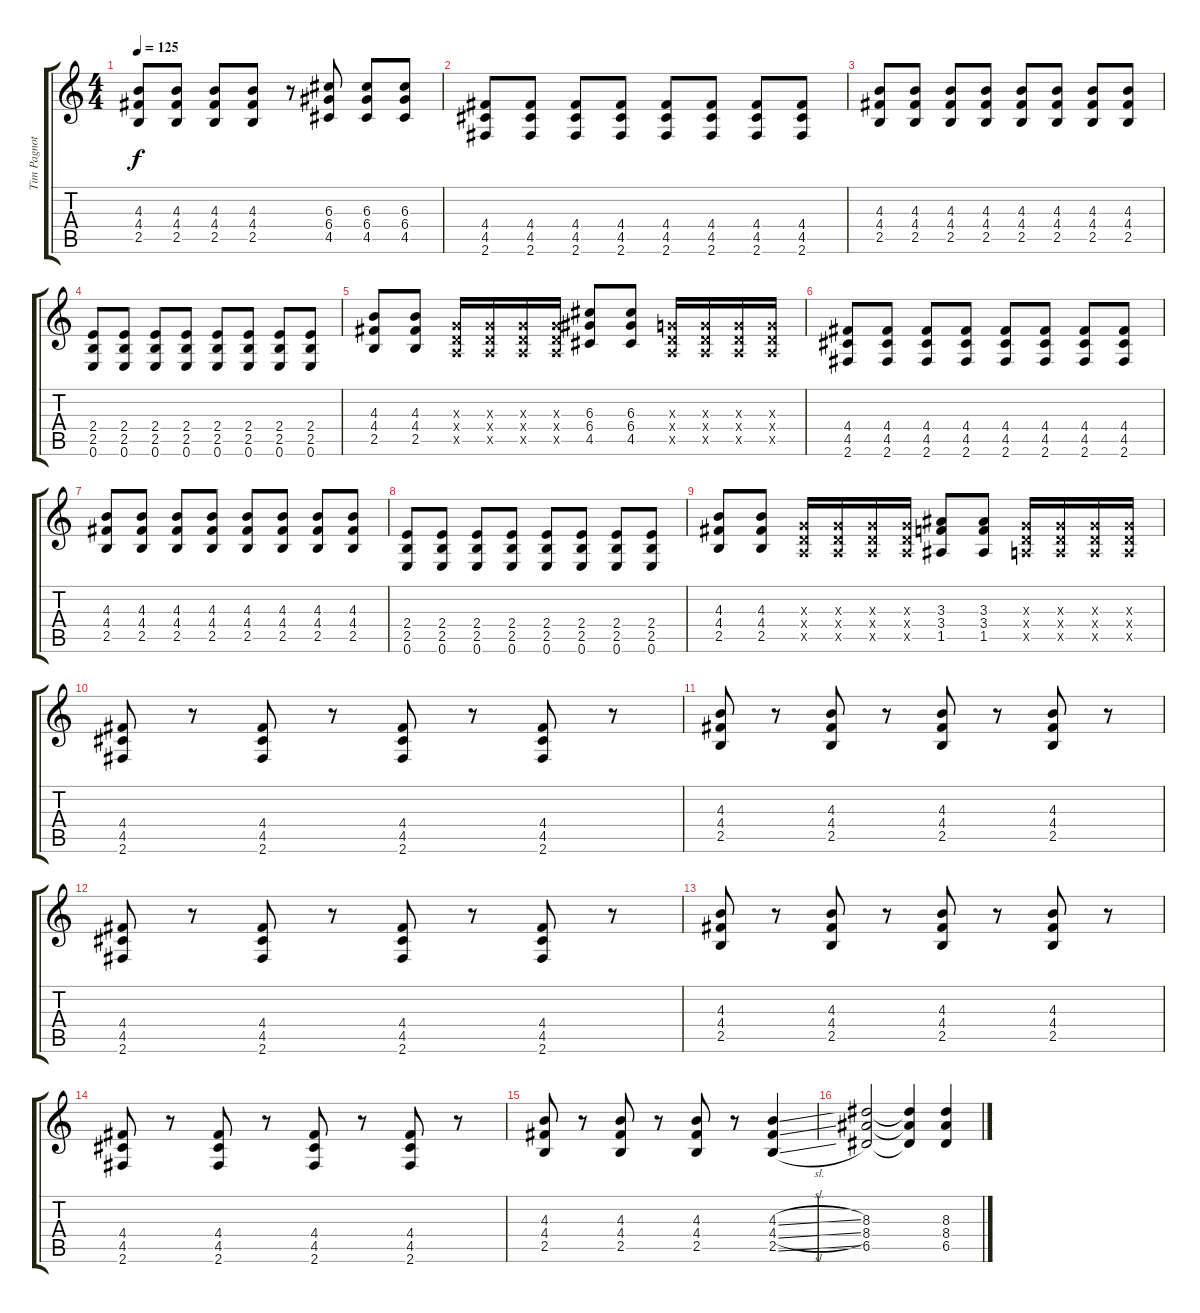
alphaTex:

\track ("Tim Pagnota (guitare)" "Tim Pagnot") {instrument distortionguitar}
\staff {score tabs}
\tuning (E4 B3 G3 D3 A2 E2) {hide}
\ts (4 4)
\tempo 125
\clef g2
\ks c
(4.3 4.4 2.5).8{dy f} (4.3 4.4 2.5).8 (4.3 4.4 2.5).8 (4.3 4.4 2.5).8 r.8 (6.3 6.4 4.5).8 (6.3 6.4 4.5).8 (6.3 6.4 4.5).8 |
(4.4 4.5 2.6).8 (4.4 4.5 2.6).8 (4.4 4.5 2.6).8 (4.4 4.5 2.6).8 (4.4 4.5 2.6).8 (4.4 4.5 2.6).8 (4.4 4.5 2.6).8 (4.4 4.5 2.6).8 |
(4.3 4.4 2.5).8 (4.3 4.4 2.5).8 (4.3 4.4 2.5).8 (4.3 4.4 2.5).8 (4.3 4.4 2.5).8 (4.3 4.4 2.5).8 (4.3 4.4 2.5).8 (4.3 4.4 2.5).8 |
(2.4 2.5 0.6).8 (2.4 2.5 0.6).8 (2.4 2.5 0.6).8 (2.4 2.5 0.6).8 (2.4 2.5 0.6).8 (2.4 2.5 0.6).8 (2.4 2.5 0.6).8 (2.4 2.5 0.6).8 |
(4.3 4.4 2.5).8 (4.3 4.4 2.5).8 (0.3{x} 0.4{x} 0.5{x}).16 (0.3{x} 0.4{x} 0.5{x}).16 (0.3{x} 0.4{x} 0.5{x}).16 (0.3{x} 0.4{x} 0.5{x}).16 (6.3 6.4 4.5).8 (6.3 6.4 4.5).8 (0.3{x} 0.4{x} 0.5{x}).16 (0.3{x} 0.4{x} 0.5{x}).16 (0.3{x} 0.4{x} 0.5{x}).16 (0.3{x} 0.4{x} 0.5{x}).16 |
(4.4 4.5 2.6).8 (4.4 4.5 2.6).8 (4.4 4.5 2.6).8 (4.4 4.5 2.6).8 (4.4 4.5 2.6).8 (4.4 4.5 2.6).8 (4.4 4.5 2.6).8 (4.4 4.5 2.6).8 |
(4.3 4.4 2.5).8 (4.3 4.4 2.5).8 (4.3 4.4 2.5).8 (4.3 4.4 2.5).8 (4.3 4.4 2.5).8 (4.3 4.4 2.5).8 (4.3 4.4 2.5).8 (4.3 4.4 2.5).8 |
(2.4 2.5 0.6).8 (2.4 2.5 0.6).8 (2.4 2.5 0.6).8 (2.4 2.5 0.6).8 (2.4 2.5 0.6).8 (2.4 2.5 0.6).8 (2.4 2.5 0.6).8 (2.4 2.5 0.6).8 |
(4.3 4.4 2.5).8 (4.3 4.4 2.5).8 (0.3{x} 0.4{x} 0.5{x}).16 (0.3{x} 0.4{x} 0.5{x}).16 (0.3{x} 0.4{x} 0.5{x}).16 (0.3{x} 0.4{x} 0.5{x}).16 (3.3 3.4 1.5).8 (3.3 3.4 1.5).8 (0.3{x} 0.4{x} 0.5{x}).16 (0.3{x} 0.4{x} 0.5{x}).16 (0.3{x} 0.4{x} 0.5{x}).16 (0.3{x} 0.4{x} 0.5{x}).16 |
(4.4 4.5 2.6).8 r.8 (4.4 4.5 2.6).8 r.8 (4.4 4.5 2.6).8 r.8 (4.4 4.5 2.6).8 r.8 |
(4.3 4.4 2.5).8 r.8 (4.3 4.4 2.5).8 r.8 (4.3 4.4 2.5).8 r.8 (4.3 4.4 2.5).8 r.8 |
(4.4 4.5 2.6).8 r.8 (4.4 4.5 2.6).8 r.8 (4.4 4.5 2.6).8 r.8 (4.4 4.5 2.6).8 r.8 |
(4.3 4.4 2.5).8 r.8 (4.3 4.4 2.5).8 r.8 (4.3 4.4 2.5).8 r.8 (4.3 4.4 2.5).8 r.8 |
(4.4 4.5 2.6).8 r.8 (4.4 4.5 2.6).8 r.8 (4.4 4.5 2.6).8 r.8 (4.4 4.5 2.6).8 r.8 |
(4.3 4.4 2.5).8 r.8 (4.3 4.4 2.5).8 r.8 (4.3 4.4 2.5).8 r.8 (4.3{sl} 4.4{sl} 2.5{sl}).4 |
(8.3 8.4 6.5).2 (8.3{t} 8.4{t} 6.5{t}).4 (8.3{sl} 8.4{sl} 6.5{sl}).4
